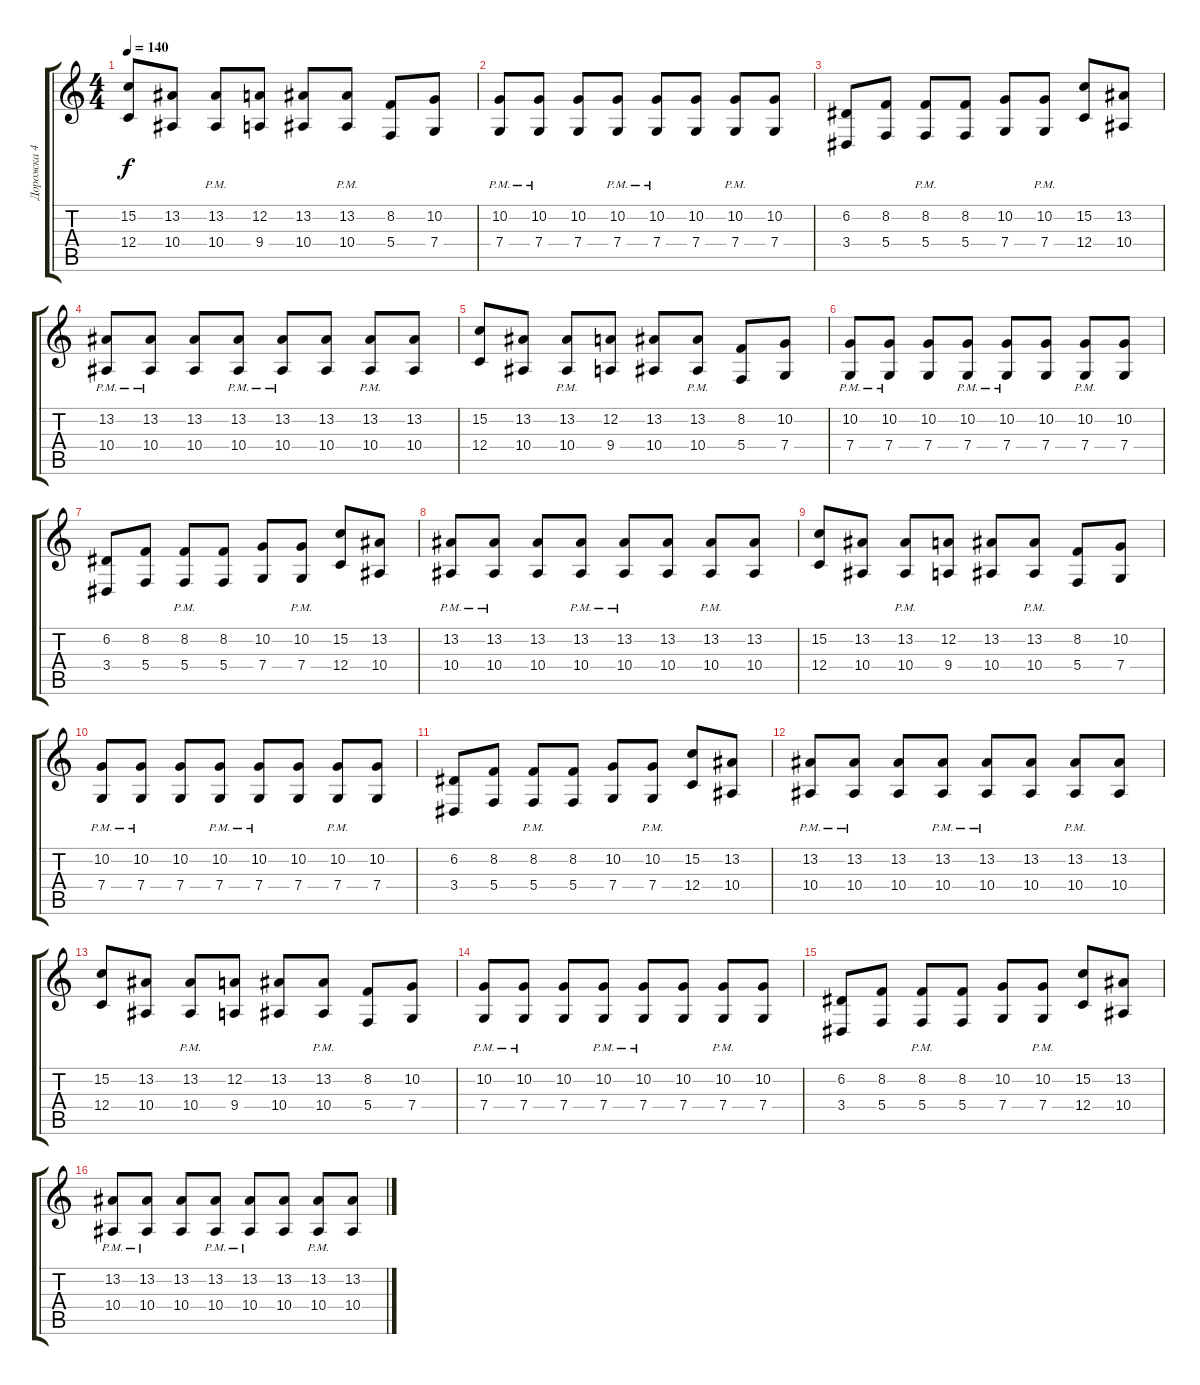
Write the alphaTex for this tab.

\track ("Дорожка 4" "Дорожка 4") {instrument lead2sawtooth}
\staff {score tabs}
\tuning (D4 A3 F3 C3 G2 C2) {hide}
\ts (4 4)
\tempo 140
\clef g2
\ks c
(15.2 12.4).8{dy f volume 14} (13.2 10.4).8 (13.2{pm} 10.4{pm}).8 (12.2 9.4).8 (13.2 10.4).8 (13.2{pm} 10.4{pm}).8 (8.2 5.4).8 (10.2 7.4).8 |
(10.2{pm} 7.4{pm}).8 (10.2{pm} 7.4{pm}).8 (10.2 7.4).8 (10.2{pm} 7.4{pm}).8 (10.2{pm} 7.4{pm}).8 (10.2 7.4).8 (10.2{pm} 7.4{pm}).8 (10.2 7.4).8 |
(6.2 3.4).8 (8.2 5.4).8 (8.2 5.4{pm}).8 (8.2 5.4).8 (10.2 7.4).8 (10.2 7.4{pm}).8 (15.2 12.4).8 (13.2 10.4).8 |
(13.2{pm} 10.4{pm}).8 (13.2{pm} 10.4{pm}).8 (13.2 10.4).8 (13.2{pm} 10.4{pm}).8 (13.2{pm} 10.4{pm}).8 (13.2 10.4).8 (13.2{pm} 10.4{pm}).8 (13.2 10.4).8 |
(15.2 12.4).8{volume 14} (13.2 10.4).8 (13.2{pm} 10.4{pm}).8 (12.2 9.4).8 (13.2 10.4).8 (13.2{pm} 10.4{pm}).8 (8.2 5.4).8 (10.2 7.4).8 |
(10.2{pm} 7.4{pm}).8 (10.2{pm} 7.4{pm}).8 (10.2 7.4).8 (10.2{pm} 7.4{pm}).8 (10.2{pm} 7.4{pm}).8 (10.2 7.4).8 (10.2{pm} 7.4{pm}).8 (10.2 7.4).8 |
(6.2 3.4).8 (8.2 5.4).8 (8.2 5.4{pm}).8 (8.2 5.4).8 (10.2 7.4).8 (10.2 7.4{pm}).8 (15.2 12.4).8 (13.2 10.4).8 |
(13.2{pm} 10.4{pm}).8 (13.2{pm} 10.4{pm}).8 (13.2 10.4).8 (13.2{pm} 10.4{pm}).8 (13.2{pm} 10.4{pm}).8 (13.2 10.4).8 (13.2{pm} 10.4{pm}).8 (13.2 10.4).8 |
(15.2 12.4).8{volume 14} (13.2 10.4).8 (13.2{pm} 10.4{pm}).8 (12.2 9.4).8 (13.2 10.4).8 (13.2{pm} 10.4{pm}).8 (8.2 5.4).8 (10.2 7.4).8 |
(10.2{pm} 7.4{pm}).8 (10.2{pm} 7.4{pm}).8 (10.2 7.4).8 (10.2{pm} 7.4{pm}).8 (10.2{pm} 7.4{pm}).8 (10.2 7.4).8 (10.2{pm} 7.4{pm}).8 (10.2 7.4).8 |
(6.2 3.4).8 (8.2 5.4).8 (8.2 5.4{pm}).8 (8.2 5.4).8 (10.2 7.4).8 (10.2 7.4{pm}).8 (15.2 12.4).8 (13.2 10.4).8 |
(13.2{pm} 10.4{pm}).8 (13.2{pm} 10.4{pm}).8 (13.2 10.4).8 (13.2{pm} 10.4{pm}).8 (13.2{pm} 10.4{pm}).8 (13.2 10.4).8 (13.2{pm} 10.4{pm}).8 (13.2 10.4).8 |
(15.2 12.4).8{volume 14} (13.2 10.4).8 (13.2{pm} 10.4{pm}).8 (12.2 9.4).8 (13.2 10.4).8 (13.2{pm} 10.4{pm}).8 (8.2 5.4).8 (10.2 7.4).8 |
(10.2{pm} 7.4{pm}).8 (10.2{pm} 7.4{pm}).8 (10.2 7.4).8 (10.2{pm} 7.4{pm}).8 (10.2{pm} 7.4{pm}).8 (10.2 7.4).8 (10.2{pm} 7.4{pm}).8 (10.2 7.4).8 |
(6.2 3.4).8 (8.2 5.4).8 (8.2 5.4{pm}).8 (8.2 5.4).8 (10.2 7.4).8 (10.2 7.4{pm}).8 (15.2 12.4).8 (13.2 10.4).8 |
(13.2{pm} 10.4{pm}).8 (13.2{pm} 10.4{pm}).8 (13.2 10.4).8 (13.2{pm} 10.4{pm}).8 (13.2{pm} 10.4{pm}).8 (13.2 10.4).8 (13.2{pm} 10.4{pm}).8 (13.2 10.4).8
